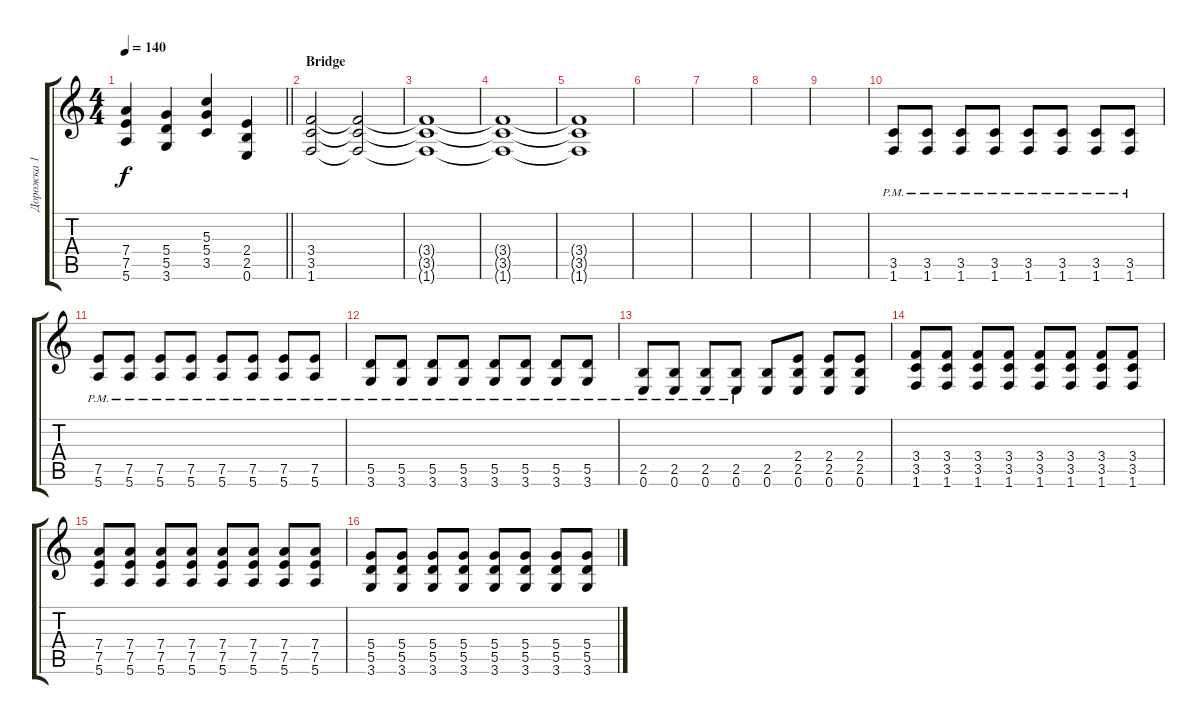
\track ("Дорожка 1" "Дорожка 1") {instrument distortionguitar}
\staff {score tabs}
\tuning (E4 B3 G3 D3 A2 E2) {hide}
\ts (4 4)
\tempo 140
\clef g2
\barLineRight lightlight
\ks c
(7.4 7.5 5.6).4{dy f} (5.4 5.5 3.6).4 (5.3 5.4 3.5).4 (2.4 2.5 0.6).4 |
\section ("" "Bridge")
(3.4 3.5 1.6).2 (3.4{t} 3.5{t} 1.6{t}).2{volume 0} |
(3.4{t} 3.5{t} 1.6{t}).1 |
(3.4{t} 3.5{t} 1.6{t}).1 |
(3.4{t} 3.5{t} 1.6{t}).1 |
|
|
|
|
(3.5{pm} 1.6{pm}).8 (3.5{pm} 1.6{pm}).8 (3.5{pm} 1.6{pm}).8 (3.5{pm} 1.6{pm}).8 (3.5{pm} 1.6{pm}).8 (3.5{pm} 1.6{pm}).8 (3.5{pm} 1.6{pm}).8 (3.5{pm} 1.6{pm}).8 |
(7.5{pm} 5.6{pm}).8 (7.5{pm} 5.6{pm}).8 (7.5{pm} 5.6{pm}).8 (7.5{pm} 5.6{pm}).8 (7.5{pm} 5.6{pm}).8 (7.5{pm} 5.6{pm}).8 (7.5{pm} 5.6{pm}).8 (7.5{pm} 5.6{pm}).8 |
(5.5{pm} 3.6{pm}).8 (5.5{pm} 3.6{pm}).8 (5.5{pm} 3.6{pm}).8 (5.5{pm} 3.6{pm}).8 (5.5{pm} 3.6{pm}).8 (5.5{pm} 3.6{pm}).8 (5.5{pm} 3.6{pm}).8 (5.5{pm} 3.6{pm}).8 |
(2.5{pm} 0.6{pm}).8 (2.5{pm} 0.6{pm}).8 (2.5{pm} 0.6{pm}).8 (2.5{pm} 0.6{pm}).8 (2.5 0.6).8 (2.4 2.5 0.6).8 (2.4 2.5 0.6).8 (2.4 2.5 0.6).8 |
(3.4 3.5 1.6).8 (3.4 3.5 1.6).8 (3.4 3.5 1.6).8 (3.4 3.5 1.6).8 (3.4 3.5 1.6).8 (3.4 3.5 1.6).8 (3.4 3.5 1.6).8 (3.4 3.5 1.6).8 |
(7.4 7.5 5.6).8 (7.4 7.5 5.6).8 (7.4 7.5 5.6).8 (7.4 7.5 5.6).8 (7.4 7.5 5.6).8 (7.4 7.5 5.6).8 (7.4 7.5 5.6).8 (7.4 7.5 5.6).8 |
(5.4 5.5 3.6).8 (5.4 5.5 3.6).8 (5.4 5.5 3.6).8 (5.4 5.5 3.6).8 (5.4 5.5 3.6).8 (5.4 5.5 3.6).8 (5.4 5.5 3.6).8 (5.4 5.5 3.6).8
